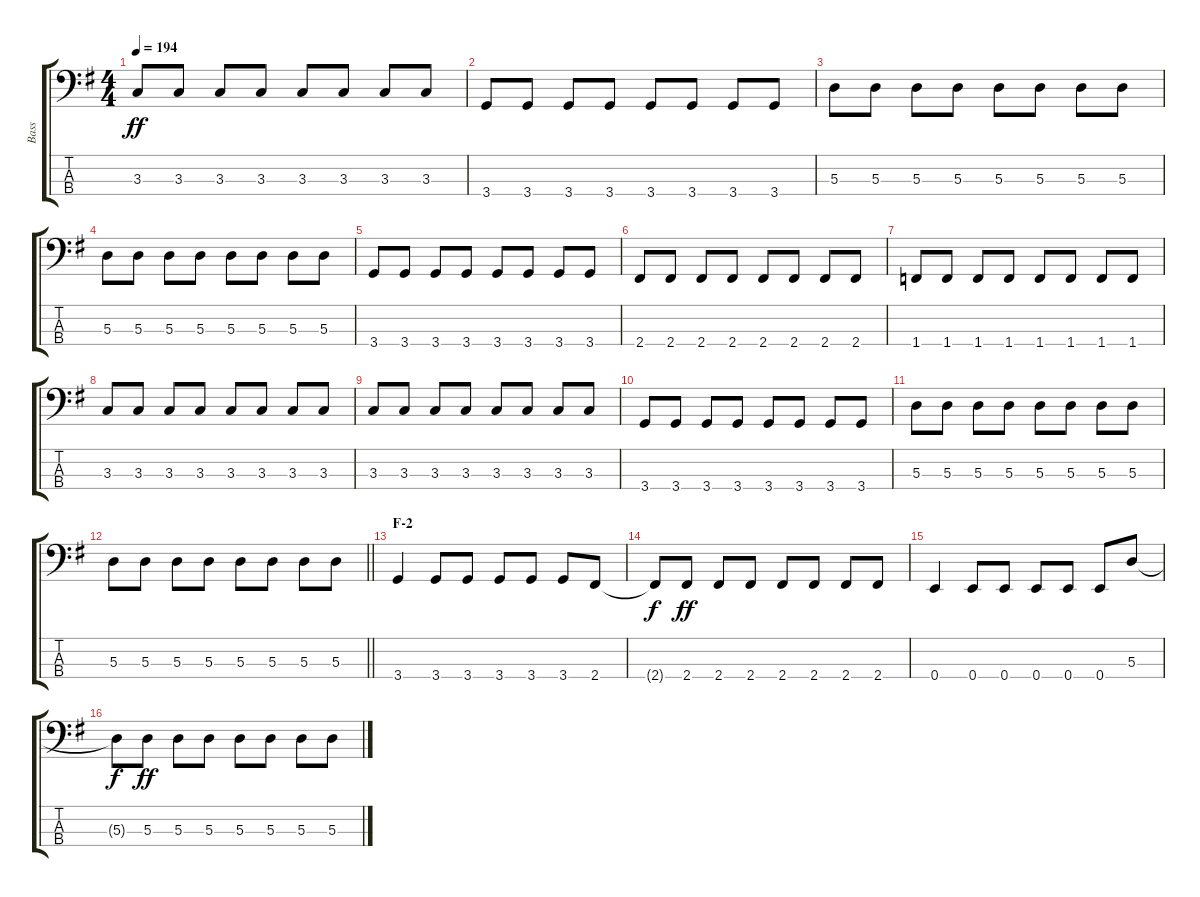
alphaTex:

\track ("Bass" "Bass") {instrument electricbasspick}
\staff {score tabs}
\tuning (G2 D2 A1 E1) {hide}
\ts (4 4)
\tempo 194
\clef f4
\ks g
3.3.8{dy ff} 3.3.8 3.3.8 3.3.8 3.3.8 3.3.8 3.3.8 3.3.8 |
3.4.8 3.4.8 3.4.8 3.4.8 3.4.8 3.4.8 3.4.8 3.4.8 |
5.3.8 5.3.8 5.3.8 5.3.8 5.3.8 5.3.8 5.3.8 5.3.8 |
5.3.8 5.3.8 5.3.8 5.3.8 5.3.8 5.3.8 5.3.8 5.3.8 |
3.4.8 3.4.8 3.4.8 3.4.8 3.4.8 3.4.8 3.4.8 3.4.8 |
2.4.8 2.4.8 2.4.8 2.4.8 2.4.8 2.4.8 2.4.8 2.4.8 |
1.4.8 1.4.8 1.4.8 1.4.8 1.4.8 1.4.8 1.4.8 1.4.8 |
3.3.8 3.3.8 3.3.8 3.3.8 3.3.8 3.3.8 3.3.8 3.3.8 |
3.3.8 3.3.8 3.3.8 3.3.8 3.3.8 3.3.8 3.3.8 3.3.8 |
3.4.8 3.4.8 3.4.8 3.4.8 3.4.8 3.4.8 3.4.8 3.4.8 |
5.3.8 5.3.8 5.3.8 5.3.8 5.3.8 5.3.8 5.3.8 5.3.8 |
\barLineRight lightlight
5.3.8 5.3.8 5.3.8 5.3.8 5.3.8 5.3.8 5.3.8 5.3.8 |
\section ("" "F-2")
3.4.4 3.4.8 3.4.8 3.4.8 3.4.8 3.4.8 2.4.8 |
2.4{t}.8{dy f} 2.4.8{dy ff} 2.4.8 2.4.8 2.4.8 2.4.8 2.4.8 2.4.8 |
0.4.4 0.4.8 0.4.8 0.4.8 0.4.8 0.4.8 5.3.8 |
5.3{t}.8{dy f} 5.3.8{dy ff} 5.3.8 5.3.8 5.3.8 5.3.8 5.3.8 5.3.8
